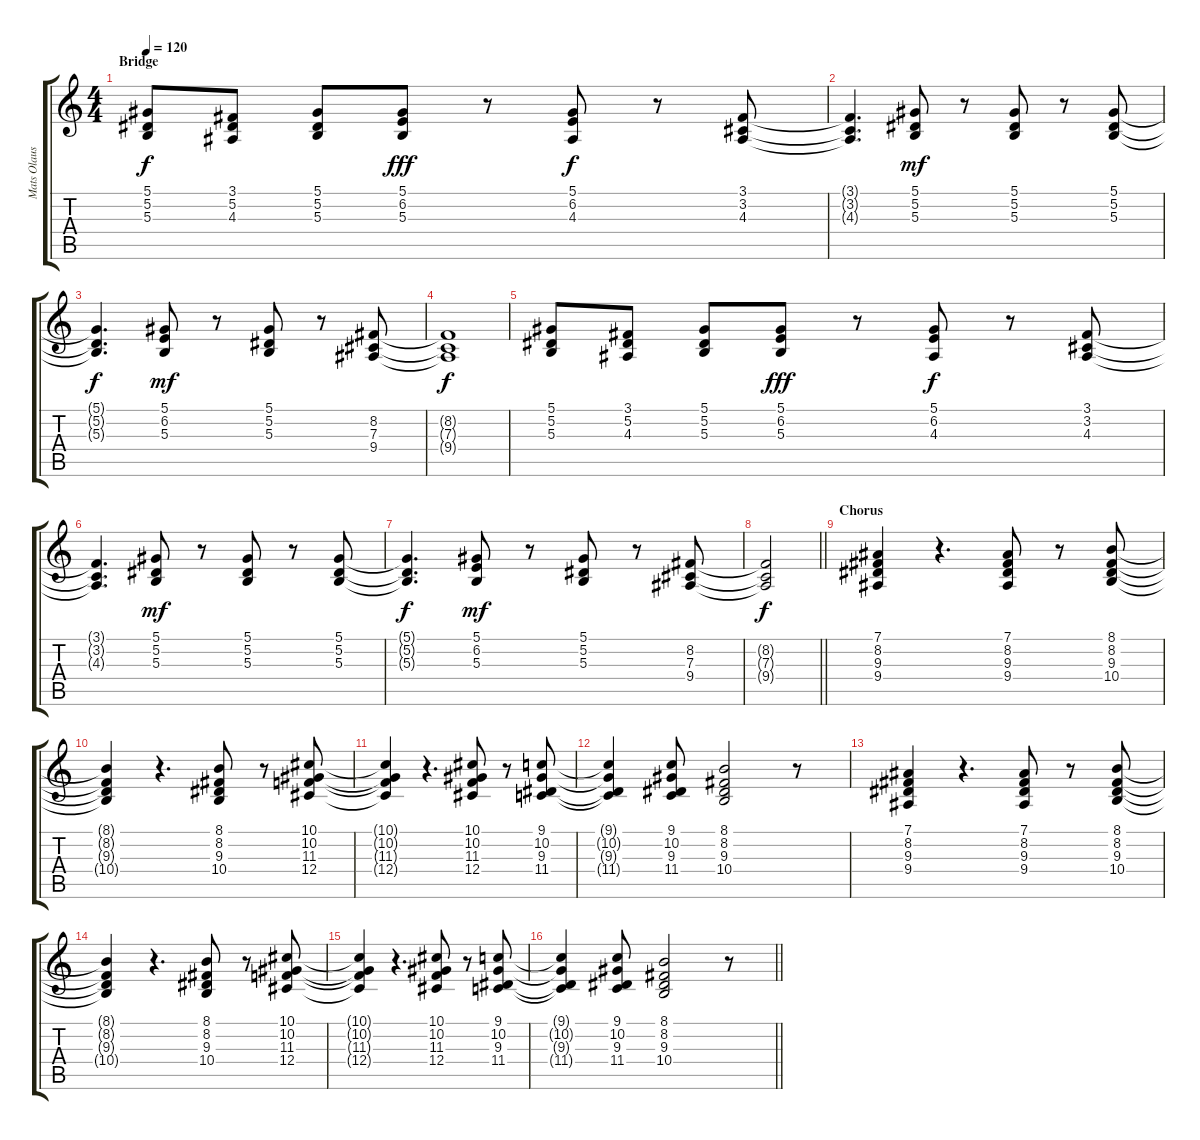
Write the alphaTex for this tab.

\track ("Mats Olausson" "Mats Olaus") {instrument stringensemble1}
\staff {score tabs}
\tuning (Eb4 Bb3 Gb3 Db3 Ab2 Eb2) {hide}
\ts (4 4)
\section ("" "Bridge")
\tempo 120
\clef g2
\ks c
(5.1 5.2 5.3).8{dy f} (3.1 5.2 4.3).8 (5.1 5.2 5.3).8 (5.1 6.2 5.3).8{dy fff} r.8 (5.1 6.2 4.3).8{dy f} r.8 (3.1 3.2 4.3).8 |
(3.1{t} 3.2{t} 4.3{t}).4{d} (5.1 5.2 5.3).8{dy mf} r.8 (5.1 5.2 5.3).8 r.8 (5.1 5.2 5.3).8 |
(5.1{t} 5.2{t} 5.3{t}).4{d dy f} (5.1 6.2 5.3).8{dy mf} r.8 (5.1 5.2 5.3).8 r.8 (8.2 7.3 9.4).8 |
(8.2{t} 7.3{t} 9.4{t}).1{dy f} |
(5.1 5.2 5.3).8 (3.1 5.2 4.3).8 (5.1 5.2 5.3).8 (5.1 6.2 5.3).8{dy fff} r.8 (5.1 6.2 4.3).8{dy f} r.8 (3.1 3.2 4.3).8 |
(3.1{t} 3.2{t} 4.3{t}).4{d} (5.1 5.2 5.3).8{dy mf} r.8 (5.1 5.2 5.3).8 r.8 (5.1 5.2 5.3).8 |
(5.1{t} 5.2{t} 5.3{t}).4{d dy f} (5.1 6.2 5.3).8{dy mf} r.8 (5.1 5.2 5.3).8 r.8 (8.2 7.3 9.4).8 |
\barLineRight lightlight
(8.2{t} 7.3{t} 9.4{t}).2{dy f} |
\section ("" "Chorus")
(7.1 8.2 9.3 9.4).4 r.4{d} (7.1 8.2 9.3 9.4).8 r.8 (8.1 8.2 9.3 10.4).8 |
(8.1{t} 8.2{t} 9.3{t} 10.4{t}).4 r.4{d} (8.1 8.2 9.3 10.4).8 r.8 (10.1 10.2 11.3 12.4).8 |
(10.1{t} 10.2{t} 11.3{t} 12.4{t}).4 r.4{d} (10.1 10.2 11.3 12.4).8 r.8 (9.1 10.2 9.3 11.4).8 |
(9.1{t} 10.2{t} 9.3{t} 11.4{t}).4 (9.1 10.2 9.3 11.4).8 (8.1 8.2 9.3 10.4).2 r.8 |
(7.1 8.2 9.3 9.4).4 r.4{d} (7.1 8.2 9.3 9.4).8 r.8 (8.1 8.2 9.3 10.4).8 |
(8.1{t} 8.2{t} 9.3{t} 10.4{t}).4 r.4{d} (8.1 8.2 9.3 10.4).8 r.8 (10.1 10.2 11.3 12.4).8 |
(10.1{t} 10.2{t} 11.3{t} 12.4{t}).4 r.4{d} (10.1 10.2 11.3 12.4).8 r.8 (9.1 10.2 9.3 11.4).8 |
\barLineRight lightlight
(9.1{t} 10.2{t} 9.3{t} 11.4{t}).4 (9.1 10.2 9.3 11.4).8 (8.1 8.2 9.3 10.4).2 r.8
